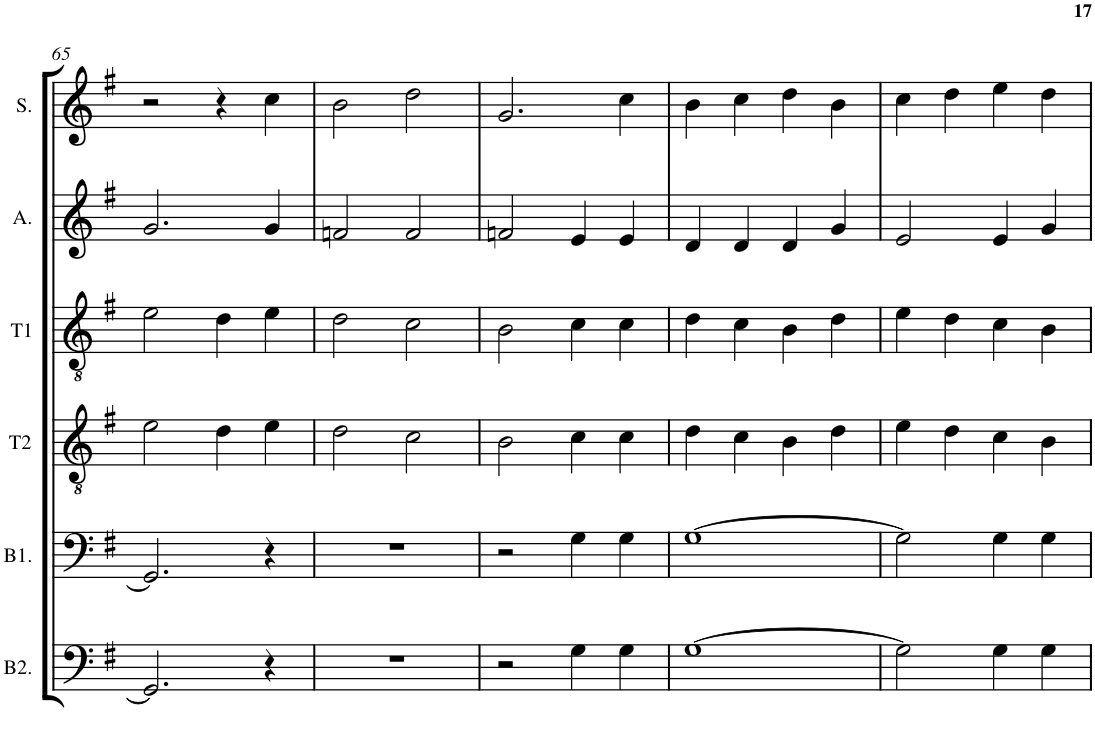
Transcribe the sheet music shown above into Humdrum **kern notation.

**kern	**kern	**kern	**kern	**kern	**kern
*part6	*part5	*part4	*part3	*part2	*part1
*staff6	*staff5	*staff4	*staff3	*staff2	*staff1
*I"Bass 2	*I"Bass 1	*I"Tenor 2	*I"Tenor 1	*I"Alto	*I"Soprano
*I'B2.	*I'B1.	*I'T2	*I'T1	*I'A.	*I'S.
!!LO:PB:g=z
*clefF4	*clefF4	*clefGv2	*clefGv2	*clefG2	*clefG2
*k[f#]	*k[f#]	*k[f#]	*k[f#]	*k[f#]	*k[f#]
*G:	*G:	*G:	*G:	*G:	*G:
*M4/4	*M4/4	*M4/4	*M4/4	*M4/4	*M4/4
=65	=65	=65	=65	=65	=65
2.GG/]	2.GG/]	2e\	2e\	2.g/	2r
.	.	4d\	4d\	.	4r
4r	4r	4e\	4e\	4g/	4cc\
=66	=66	=66	=66	=66	=66
1r	1r	2d\	2d\	2fn/	2b\
.	.	2c\	2c\	2f/	2dd\
=67	=67	=67	=67	=67	=67
2r	2r	2B\	2B\	2fn/	2.g/
4G\	4G\	4c\	4c\	4e/	.
4G\	4G\	4c\	4c\	4e/	4cc\
=68	=68	=68	=68	=68	=68
[1G	[1G	4d\	4d\	4d/	4b\
.	.	4c\	4c\	4d/	4cc\
.	.	4B\	4B\	4d/	4dd\
.	.	4d\	4d\	4g/	4b\
=69	=69	=69	=69	=69	=69
2G\]	2G\]	4e\	4e\	2e/	4cc\
.	.	4d\	4d\	.	4dd\
4G\	4G\	4c\	4c\	4e/	4ee\
4G\	4G\	4B\	4B\	4g/	4dd\
=	=	=	=	=	=
*-	*-	*-	*-	*-	*-
